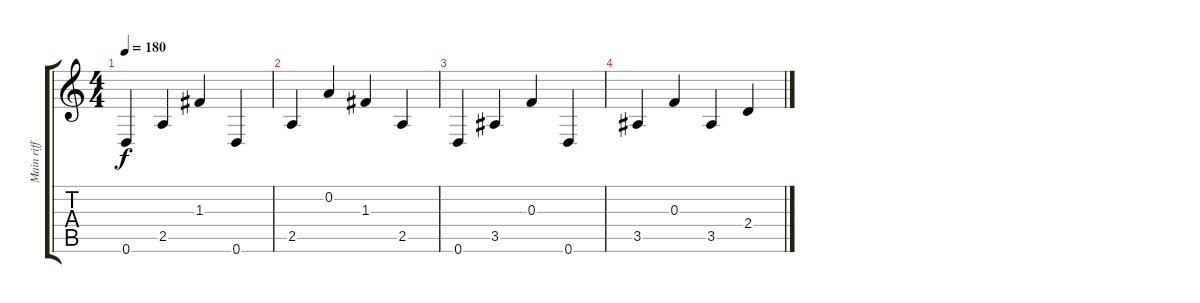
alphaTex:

\track ("Main riff" "Main riff") {instrument acousticguitarsteel}
\staff {score tabs}
\tuning (D4 A3 F3 C3 G2 D2) {hide}
\ts (4 4)
\tempo 180
\clef g2
\ks c
0.6.4{dy f} 2.5.4 1.3.4 0.6.4 |
2.5.4 0.2.4 1.3.4 2.5.4 |
0.6.4 3.5.4 0.3.4 0.6.4 |
3.5.4 0.3.4 3.5.4 2.4.4
